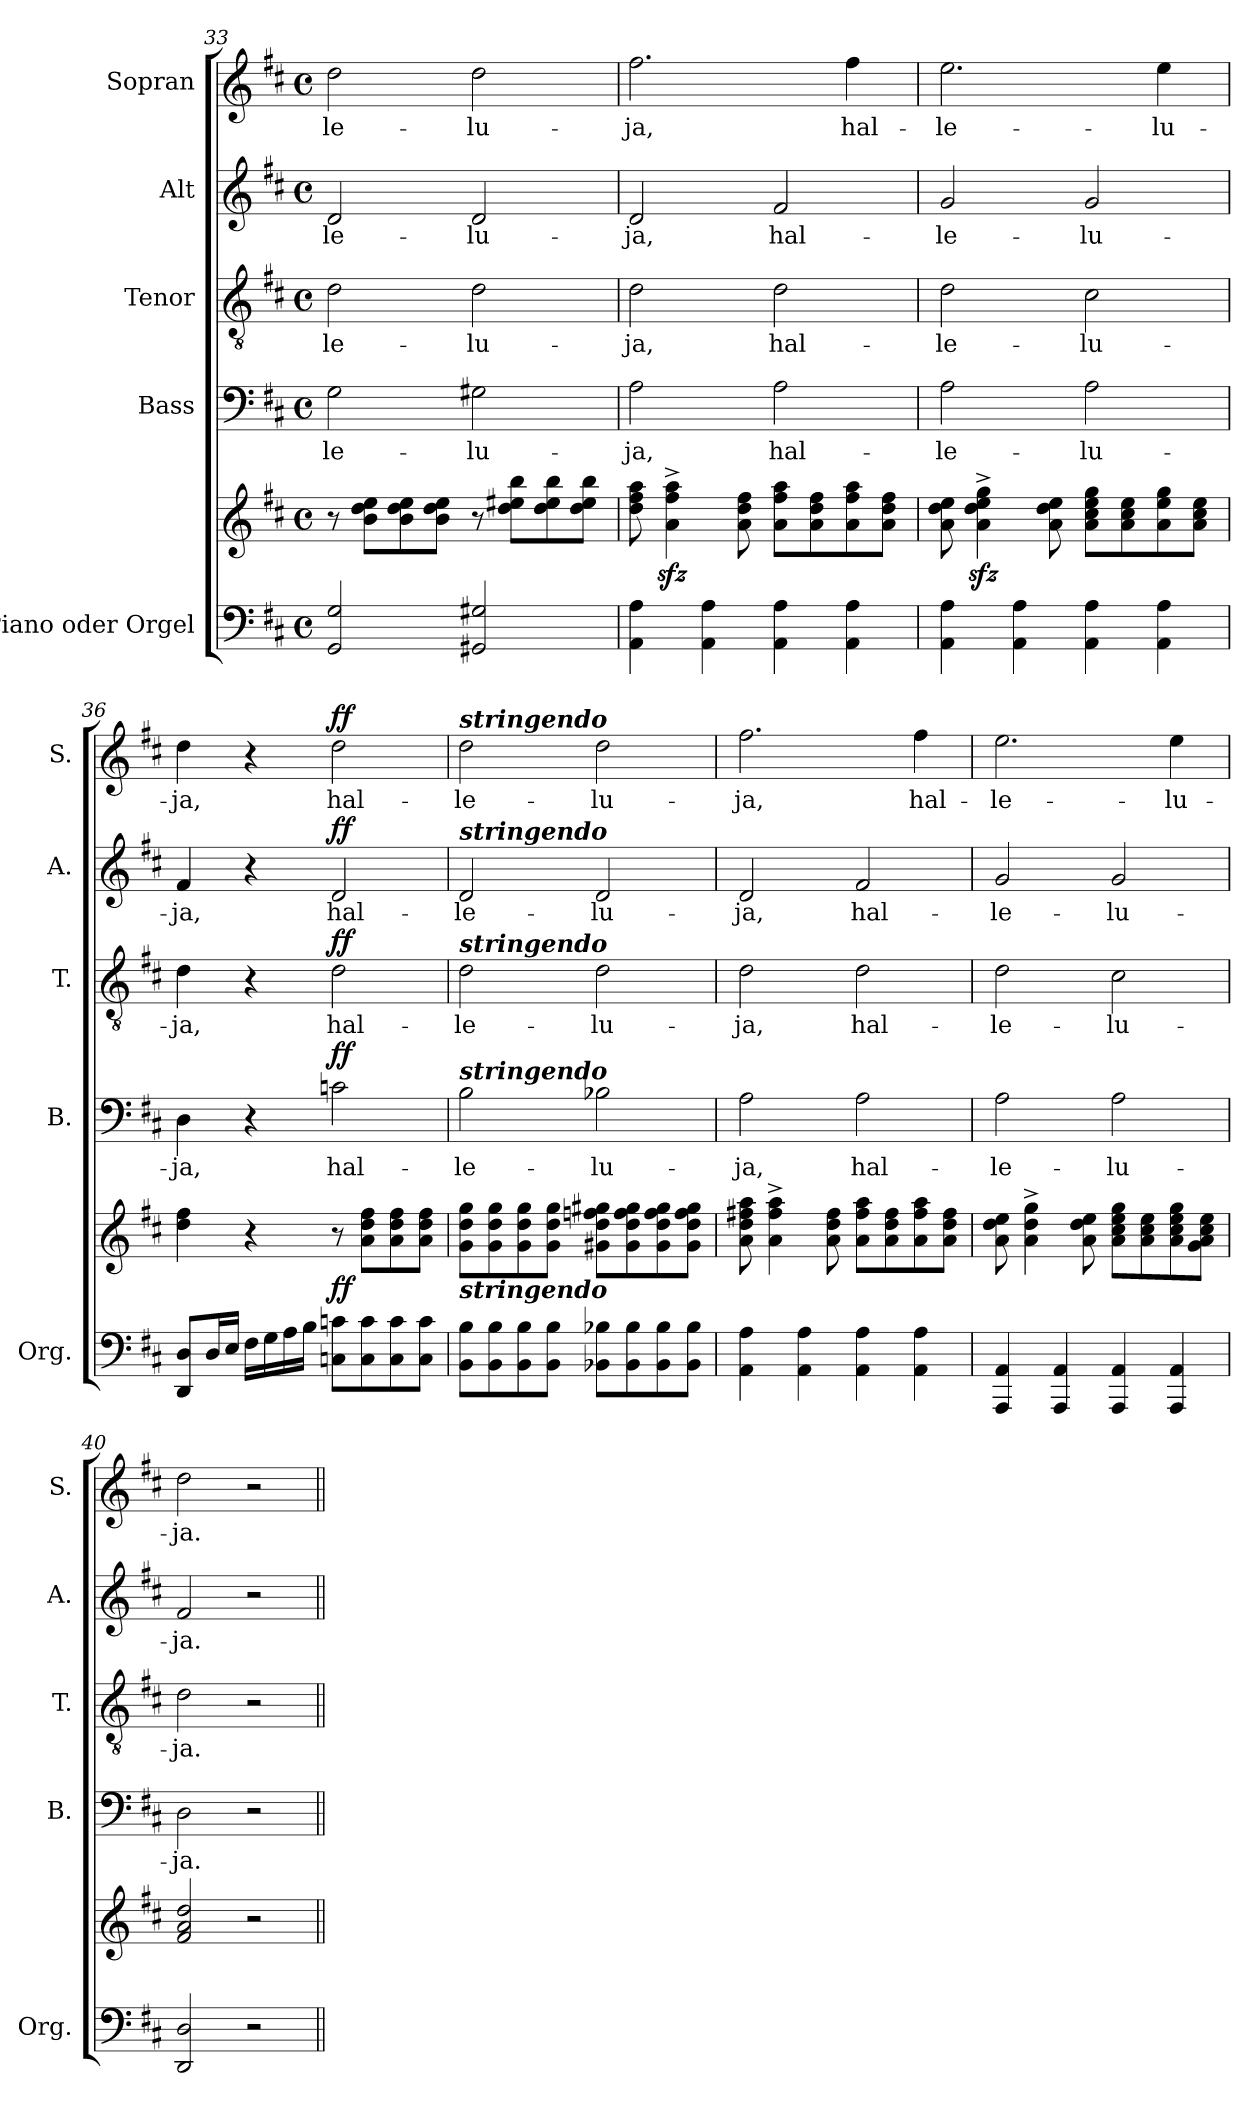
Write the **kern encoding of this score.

**kern	**kern	**dynam	**kern	**text	**dynam	**kern	**text	**dynam	**kern	**text	**dynam	**kern	**text	**dynam
*part5	*part5	*part5	*part4	*part4	*part4	*part3	*part3	*part3	*part2	*part2	*part2	*part1	*part1	*part1
*staff6	*staff5	*staff5/6	*staff4	*staff4	*staff4	*staff3	*staff3	*staff3	*staff2	*staff2	*staff2	*staff1	*staff1	*staff1
*I"Piano oder Orgel	*	*	*I"Bass	*	*	*I"Tenor	*	*	*I"Alt	*	*	*I"Sopran	*	*
*I'Org.	*	*	*I'B.	*	*	*I'T.	*	*	*I'A.	*	*	*I'S.	*	*
*clefF4	*clefG2	*	*clefF4	*	*	*clefGv2	*	*	*clefG2	*	*	*clefG2	*	*
*k[f#c#]	*k[f#c#]	*	*k[f#c#]	*	*	*k[f#c#]	*	*	*k[f#c#]	*	*	*k[f#c#]	*	*
*D:	*D:	*	*D:	*	*	*D:	*	*	*D:	*	*	*D:	*	*
*M4/4	*M4/4	*	*M4/4	*	*	*M4/4	*	*	*M4/4	*	*	*M4/4	*	*
*met(c)	*met(c)	*	*met(c)	*	*	*met(c)	*	*	*met(c)	*	*	*met(c)	*	*
=33	=33	=33	=33	=33	=33	=33	=33	=33	=33	=33	=33	=33	=33	=33
!	!	!	!	!LO:LY:b	!	!	!LO:LY:b	!	!	!LO:LY:b	!	!	!LO:LY:b	!
2GG/ 2G/	8r	.	2G\	-le-	.	2d\	-le-	.	2d/	-le-	.	2dd\	-le-	.
.	8b\ 8dd\ 8ee\L	.	.	.	.	.	.	.	.	.	.	.	.	.
.	8b\ 8dd\ 8ee\	.	.	.	.	.	.	.	.	.	.	.	.	.
.	8b\ 8dd\ 8ee\J	.	.	.	.	.	.	.	.	.	.	.	.	.
!	!	!	!	!LO:LY:b	!	!	!LO:LY:b	!	!	!LO:LY:b	!	!	!LO:LY:b	!
2GG#X/ 2G#X/	8r	.	2G#X\	-lu-	.	2d\	-lu-	.	2d/	-lu-	.	2dd\	-lu-	.
.	8dd\ 8ee#X\ 8bb\L	.	.	.	.	.	.	.	.	.	.	.	.	.
.	8dd\ 8ee#\ 8bb\	.	.	.	.	.	.	.	.	.	.	.	.	.
.	8dd\ 8ee#\ 8bb\J	.	.	.	.	.	.	.	.	.	.	.	.	.
=34	=34	=34	=34	=34	=34	=34	=34	=34	=34	=34	=34	=34	=34	=34
!	!	!	!	!LO:LY:b	!	!	!LO:LY:b	!	!	!LO:LY:b	!	!	!LO:LY:b	!
4AA\ 4A\	8dd\ 8ff#\ 8aa\	.	2A\	-ja,	.	2d\	-ja,	.	2d/	-ja,	.	2.ff#\	-ja,	.
.	4a\zz<^> 4ff#\zz<^> 4aa\zz<^>	.	.	.	.	.	.	.	.	.	.	.	.	.
4AA\ 4A\	.	.	.	.	.	.	.	.	.	.	.	.	.	.
.	8a\ 8dd\ 8ff#\	.	.	.	.	.	.	.	.	.	.	.	.	.
!	!	!	!	!LO:LY:b	!	!	!LO:LY:b	!	!	!LO:LY:b	!	!	!	!
4AA\ 4A\	8a\ 8ff#\ 8aa\L	.	2A\	hal-	.	2d\	hal-	.	2f#/	hal-	.	.	.	.
.	8a\ 8dd\ 8ff#\	.	.	.	.	.	.	.	.	.	.	.	.	.
!	!	!	!	!	!	!	!	!	!	!	!	!	!LO:LY:b	!
4AA\ 4A\	8a\ 8ff#\ 8aa\	.	.	.	.	.	.	.	.	.	.	4ff#\	hal-	.
.	8a\ 8dd\ 8ff#\J	.	.	.	.	.	.	.	.	.	.	.	.	.
=35	=35	=35	=35	=35	=35	=35	=35	=35	=35	=35	=35	=35	=35	=35
!	!	!	!	!LO:LY:b	!	!	!LO:LY:b	!	!	!LO:LY:b	!	!	!LO:LY:b	!
4AA\ 4A\	8a\ 8dd\ 8ee\	.	2A\	-le-	.	2d\	-le-	.	2g/	-le-	.	2.ee\	-le-	.
.	4a\zz<^> 4dd\zz<^> 4ee\zz<^> 4gg\zz<^>	.	.	.	.	.	.	.	.	.	.	.	.	.
4AA\ 4A\	.	.	.	.	.	.	.	.	.	.	.	.	.	.
.	8a\ 8dd\ 8ee\	.	.	.	.	.	.	.	.	.	.	.	.	.
!	!	!	!	!LO:LY:b	!	!	!LO:LY:b	!	!	!LO:LY:b	!	!	!	!
4AA\ 4A\	8a\ 8cc#\ 8ee\ 8gg\L	.	2A\	-lu-	.	2c#\	-lu-	.	2g/	-lu-	.	.	.	.
.	8a\ 8cc#\ 8ee\	.	.	.	.	.	.	.	.	.	.	.	.	.
!	!	!	!	!	!	!	!	!	!	!	!	!	!LO:LY:b	!
4AA\ 4A\	8a\ 8ee\ 8gg\	.	.	.	.	.	.	.	.	.	.	4ee\	-lu-	.
.	8a\ 8cc#\ 8ee\J	.	.	.	.	.	.	.	.	.	.	.	.	.
!!LO:LB:g=z
=36	=36	=36	=36	=36	=36	=36	=36	=36	=36	=36	=36	=36	=36	=36
!	!	!	!	!LO:LY:b	!	!	!LO:LY:b	!	!	!LO:LY:b	!	!	!LO:LY:b	!
8DD/ 8D/L	4dd\ 4ff#\	.	4D\	-ja,	.	4d\	-ja,	.	4f#/	-ja,	.	4dd\	-ja,	.
16D/L	.	.	.	.	.	.	.	.	.	.	.	.	.	.
16E/JJ	.	.	.	.	.	.	.	.	.	.	.	.	.	.
16F#\LL	4r	.	4r	.	.	4r	.	.	4r	.	.	4r	.	.
16G\	.	.	.	.	.	.	.	.	.	.	.	.	.	.
16A\	.	.	.	.	.	.	.	.	.	.	.	.	.	.
16B\JJ	.	.	.	.	.	.	.	.	.	.	.	.	.	.
!	!	!LO:DY:b	!	!LO:LY:b	!LO:DY:a	!	!LO:LY:b	!LO:DY:a	!	!LO:LY:b	!LO:DY:a	!	!LO:LY:b	!LO:DY:a
8Cn\ 8cn\L	8r	ff	2cn\	hal-	ff	2d\	hal-	ff	2d/	hal-	ff	2dd\	hal-	ff
8C\ 8c\	8a\ 8dd\ 8ff#\L	.	.	.	.	.	.	.	.	.	.	.	.	.
8C\ 8c\	8a\ 8dd\ 8ff#\	.	.	.	.	.	.	.	.	.	.	.	.	.
8C\ 8c\J	8a\ 8dd\ 8ff#\J	.	.	.	.	.	.	.	.	.	.	.	.	.
=37	=37	=37	=37	=37	=37	=37	=37	=37	=37	=37	=37	=37	=37	=37
!	!	!	!	!	!	!	!	!	!	!	!	!LO:TX:a:Bi:t=stringendo	!	!
!	!	!	!	!	!	!	!	!	!LO:TX:a:Bi:t=stringendo	!	!	!	!	!
!	!	!	!	!	!	!LO:TX:a:Bi:t=stringendo	!	!	!	!	!	!	!	!
!	!	!	!LO:TX:a:Bi:t=stringendo	!	!	!	!	!	!	!	!	!	!	!
!	!LO:TX:b:Bi:t=stringendo	!	!	!	!	!	!	!	!	!	!	!	!	!
!	!	!	!	!LO:LY:b	!	!	!LO:LY:b	!	!	!LO:LY:b	!	!	!LO:LY:b	!
8BB\ 8B\L	8g\ 8dd\ 8gg\L	.	2B\	-le-	.	2d\	-le-	.	2d/	-le-	.	2dd\	-le-	.
8BB\ 8B\	8g\ 8dd\ 8gg\	.	.	.	.	.	.	.	.	.	.	.	.	.
8BB\ 8B\	8g\ 8dd\ 8gg\	.	.	.	.	.	.	.	.	.	.	.	.	.
8BB\ 8B\J	8g\ 8dd\ 8gg\J	.	.	.	.	.	.	.	.	.	.	.	.	.
!	!	!	!	!LO:LY:b	!	!	!LO:LY:b	!	!	!LO:LY:b	!	!	!LO:LY:b	!
8BB-X\ 8B-X\L	8g#X\ 8dd\ 8ffn\ 8gg#X\L	.	2B-X\	-lu-	.	2d\	-lu-	.	2d/	-lu-	.	2dd\	-lu-	.
8BB-\ 8B-\	8g#\ 8dd\ 8ff\ 8gg#\	.	.	.	.	.	.	.	.	.	.	.	.	.
8BB-\ 8B-\	8g#\ 8dd\ 8ff\ 8gg#\	.	.	.	.	.	.	.	.	.	.	.	.	.
8BB-\ 8B-\J	8g#\ 8dd\ 8ff\ 8gg#\J	.	.	.	.	.	.	.	.	.	.	.	.	.
=38	=38	=38	=38	=38	=38	=38	=38	=38	=38	=38	=38	=38	=38	=38
!	!	!	!	!LO:LY:b	!	!	!LO:LY:b	!	!	!LO:LY:b	!	!	!LO:LY:b	!
4AA\ 4A\	8a\ 8dd\ 8ff#X\ 8aa\	.	2A\	-ja,	.	2d\	-ja,	.	2d/	-ja,	.	2.ff#\	-ja,	.
.	4a\^> 4ff#\^> 4aa\^>	.	.	.	.	.	.	.	.	.	.	.	.	.
4AA\ 4A\	.	.	.	.	.	.	.	.	.	.	.	.	.	.
.	8a\ 8dd\ 8ff#\	.	.	.	.	.	.	.	.	.	.	.	.	.
!	!	!	!	!LO:LY:b	!	!	!LO:LY:b	!	!	!LO:LY:b	!	!	!	!
4AA\ 4A\	8a\ 8ff#\ 8aa\L	.	2A\	hal-	.	2d\	hal-	.	2f#/	hal-	.	.	.	.
.	8a\ 8dd\ 8ff#\	.	.	.	.	.	.	.	.	.	.	.	.	.
!	!	!	!	!	!	!	!	!	!	!	!	!	!LO:LY:b	!
4AA\ 4A\	8a\ 8ff#\ 8aa\	.	.	.	.	.	.	.	.	.	.	4ff#\	hal-	.
.	8a\ 8dd\ 8ff#\J	.	.	.	.	.	.	.	.	.	.	.	.	.
=39	=39	=39	=39	=39	=39	=39	=39	=39	=39	=39	=39	=39	=39	=39
!	!	!	!	!LO:LY:b	!	!	!LO:LY:b	!	!	!LO:LY:b	!	!	!LO:LY:b	!
4AAA/ 4AA/	8a\ 8dd\ 8ee\	.	2A\	-le-	.	2d\	-le-	.	2g/	-le-	.	2.ee\	-le-	.
.	4a\^> 4dd\^> 4gg\^>	.	.	.	.	.	.	.	.	.	.	.	.	.
4AAA/ 4AA/	.	.	.	.	.	.	.	.	.	.	.	.	.	.
.	8a\ 8dd\ 8ee\	.	.	.	.	.	.	.	.	.	.	.	.	.
!	!	!	!	!LO:LY:b	!	!	!LO:LY:b	!	!	!LO:LY:b	!	!	!	!
4AAA/ 4AA/	8a\ 8cc#\ 8ee\ 8gg\L	.	2A\	-lu-	.	2c#\	-lu-	.	2g/	-lu-	.	.	.	.
.	8a\ 8cc#\ 8ee\	.	.	.	.	.	.	.	.	.	.	.	.	.
!	!	!	!	!	!	!	!	!	!	!	!	!	!LO:LY:b	!
4AAA/ 4AA/	8a\ 8cc#\ 8ee\ 8gg\	.	.	.	.	.	.	.	.	.	.	4ee\	-lu-	.
.	8g\ 8a\ 8cc#\ 8ee\J	.	.	.	.	.	.	.	.	.	.	.	.	.
=40	=40	=40	=40	=40	=40	=40	=40	=40	=40	=40	=40	=40	=40	=40
!	!	!	!	!LO:LY:b	!	!	!LO:LY:b	!	!	!LO:LY:b	!	!	!LO:LY:b	!
2DD/ 2D/	2f#/ 2a/ 2dd/	.	2D\	-ja.	.	2d\	-ja.	.	2f#/	-ja.	.	2dd\	-ja.	.
2r	2r	.	2r	.	.	2r	.	.	2r	.	.	2r	.	.
=||	=||	=||	=||	=||	=||	=||	=||	=||	=||	=||	=||	=||	=||	=||
*-	*-	*-	*-	*-	*-	*-	*-	*-	*-	*-	*-	*-	*-	*-
